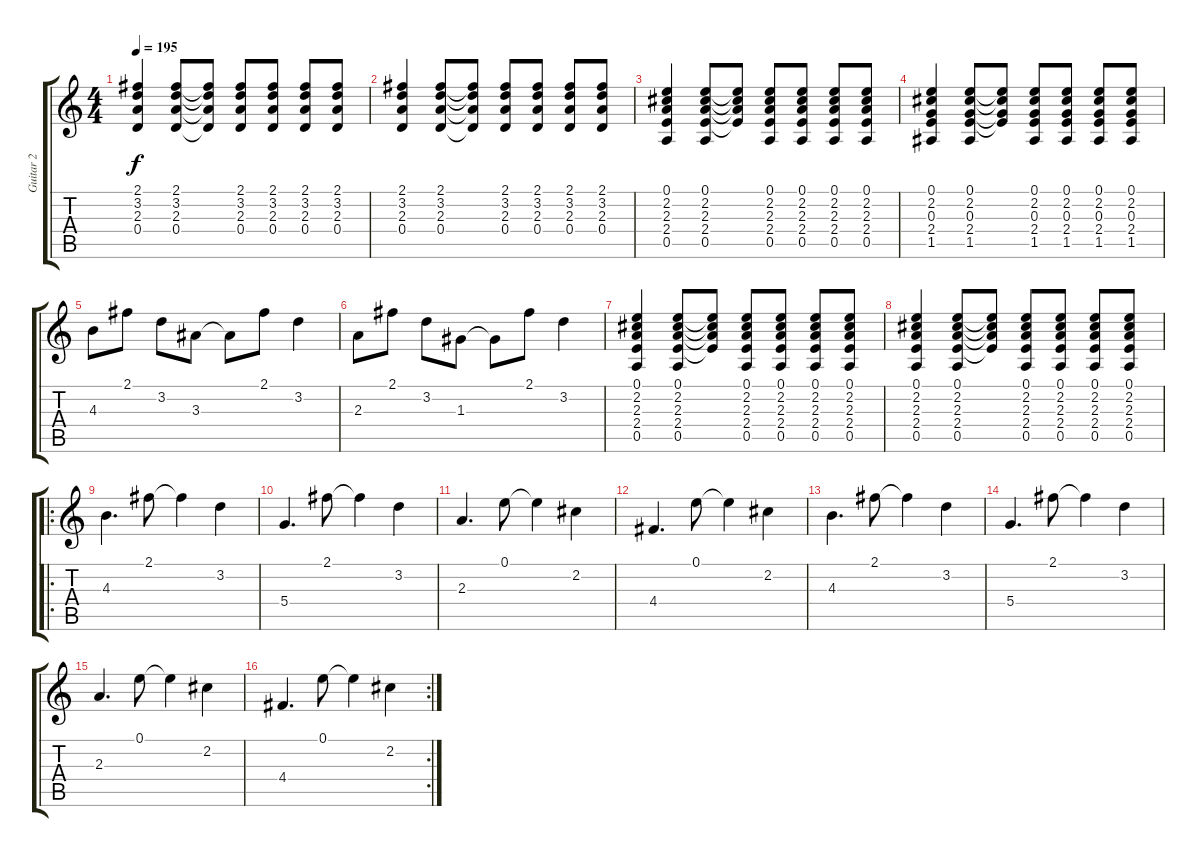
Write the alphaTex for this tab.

\track ("Guitar 2" "Guitar 2") {instrument distortionguitar}
\staff {score tabs}
\tuning (E4 B3 G3 D3 A2 E2) {hide}
\ts (4 4)
\tempo 195
\clef g2
\ks c
(2.1 3.2 2.3 0.4).4{dy f} (2.1 3.2 2.3 0.4).8 (2.1{t} 3.2{t} 2.3{t} 0.4{t}).8 (2.1 3.2 2.3 0.4).8 (2.1 3.2 2.3 0.4).8 (2.1 3.2 2.3 0.4).8 (2.1 3.2 2.3 0.4).8 |
(2.1 3.2 2.3 0.4).4 (2.1 3.2 2.3 0.4).8 (2.1{t} 3.2{t} 2.3{t} 0.4{t}).8 (2.1 3.2 2.3 0.4).8 (2.1 3.2 2.3 0.4).8 (2.1 3.2 2.3 0.4).8 (2.1 3.2 2.3 0.4).8 |
(0.1 2.2 2.3 2.4 0.5).4 (0.1 2.2 2.3 2.4 0.5).8 (0.1{t} 2.2{t} 2.3{t} 2.4{t}).8 (0.1 2.2 2.3 2.4 0.5).8 (0.1 2.2 2.3 2.4 0.5).8 (0.1 2.2 2.3 2.4 0.5).8 (0.1 2.2 2.3 2.4 0.5).8 |
(0.1 2.2 0.3 2.4 1.5).4 (0.1 2.2 0.3 2.4 1.5).8 (0.1{t} 2.2{t} 0.3{t} 2.4{t}).8 (0.1 2.2 0.3 2.4 1.5).8 (0.1 2.2 0.3 2.4 1.5).8 (0.1 2.2 0.3 2.4 1.5).8 (0.1 2.2 0.3 2.4 1.5).8 |
4.3.8 2.1.8 3.2.8 3.3.8 3.3{t}.8 2.1.8 3.2.4 |
2.3.8 2.1.8 3.2.8 1.3.8 1.3{t}.8 2.1.8 3.2.4 |
(0.1 2.2 2.3 2.4 0.5).4 (0.1 2.2 2.3 2.4 0.5).8 (0.1{t} 2.2{t} 2.3{t} 2.4{t}).8 (0.1 2.2 2.3 2.4 0.5).8 (0.1 2.2 2.3 2.4 0.5).8 (0.1 2.2 2.3 2.4 0.5).8 (0.1 2.2 2.3 2.4 0.5).8 |
(0.1 2.2 2.3 2.4 0.5).4 (0.1 2.2 2.3 2.4 0.5).8 (0.1{t} 2.2{t} 2.3{t} 2.4{t}).8 (0.1 2.2 2.3 2.4 0.5).8 (0.1 2.2 2.3 2.4 0.5).8 (0.1 2.2 2.3 2.4 0.5).8 (0.1 2.2 2.3 2.4 0.5).8 |
\ro
4.3.4{d} 2.1.8 2.1{t}.4 3.2.4 |
5.4.4{d} 2.1.8 2.1{t}.4 3.2.4 |
2.3.4{d} 0.1.8 0.1{t}.4 2.2.4 |
4.4.4{d} 0.1.8 0.1{t}.4 2.2.4 |
4.3.4{d} 2.1.8 2.1{t}.4 3.2.4 |
5.4.4{d} 2.1.8 2.1{t}.4 3.2.4 |
2.3.4{d} 0.1.8 0.1{t}.4 2.2.4 |
\rc 2
4.4.4{d} 0.1.8 0.1{t}.4 2.2.4
